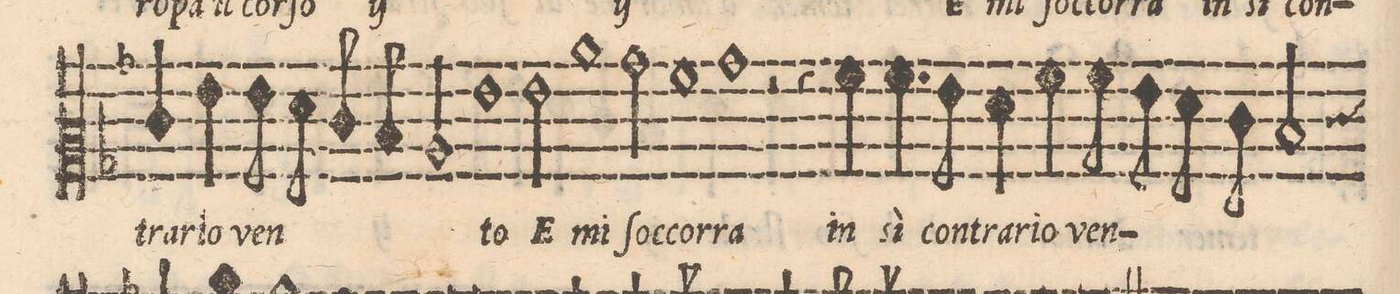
**kern	**text
*I"ALTO	*
*clefC2	*
*k[b-]	*
*met(C)	*
*M2/1	*
4e/	-tra-
4g\	-rio
8g\	ven-
8f\	.
8e/	.
8d/	.
2c/	.
=31-	=31-
1g	-to
2g\	E
1cc\	mi
=32-	=32-
2b-\	ſoc-
1a	-cor-
=33-	=33-
1b-	-ra
2r	.
4r	.
4a\	in
=34-	=34-
4.a\	si
8g\	con-
4f\	-tra-
4a\	-rio
8a\	ven-
8g\	.
8f\	.
8e\	.
2d/	.
*-	*-
